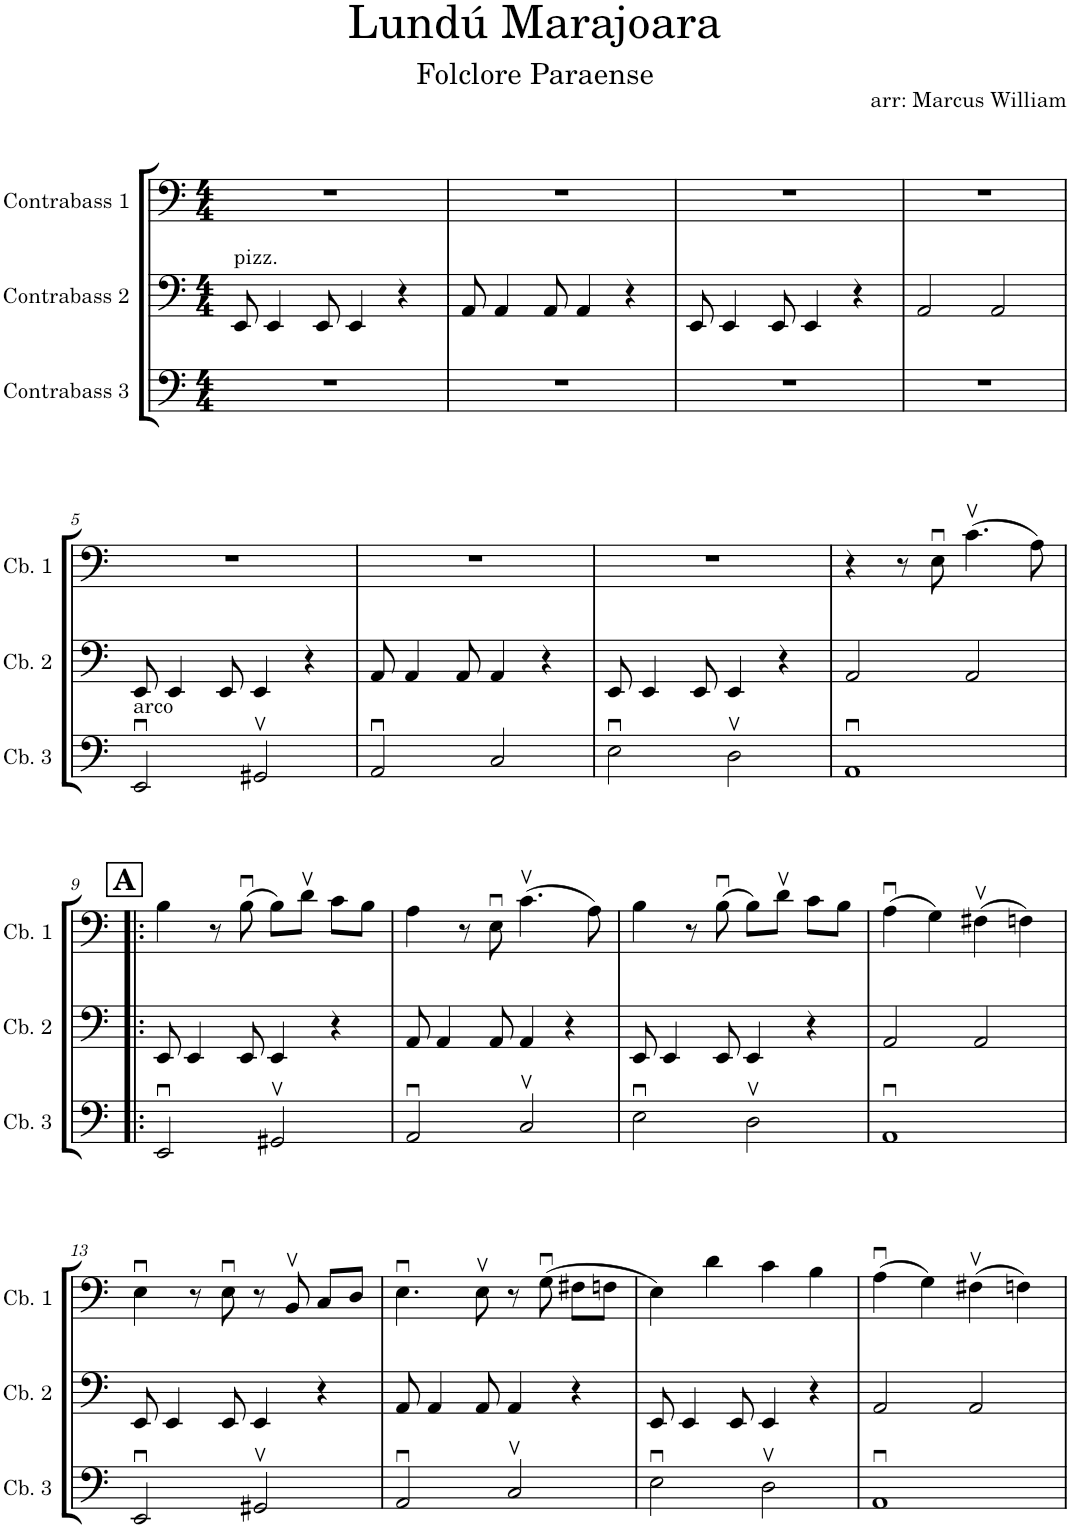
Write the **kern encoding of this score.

**kern	**kern	**kern
*part3	*part2	*part1
*staff3	*staff2	*staff1
*I"Contrabass 3	*I"Contrabass 2	*I"Contrabass 1
*I'Cb. 3	*I'Cb. 2	*I'Cb. 1
*clefF4	*clefF4	*clefF4
*Trd7c12	*Trd7c12	*Trd7c12
*k[]	*k[]	*k[]
*M4/4	*M4/4	*M4/4
=1	=1	=1
!	!LO:TX:a:t=pizz.	!
1r	8EE/	1r
.	4EE/	.
.	8EE/	.
.	4EE/	.
.	4r	.
=2	=2	=2
1r	8AA/	1r
.	4AA/	.
.	8AA/	.
.	4AA/	.
.	4r	.
=3	=3	=3
1r	8EE/	1r
.	4EE/	.
.	8EE/	.
.	4EE/	.
.	4r	.
=4	=4	=4
1r	2AA/	1r
.	2AA/	.
!!LO:LB:g=z
=5	=5	=5
!LO:TX:a:t=arco	!	!
2EEu/	8EE/	1r
.	4EE/	.
.	8EE/	.
2GG#Xv/	4EE/	.
.	4r	.
=6	=6	=6
2AAu/	8AA/	1r
.	4AA/	.
.	8AA/	.
2C/	4AA/	.
.	4r	.
=7	=7	=7
2Eu\	8EE/	1r
.	4EE/	.
.	8EE/	.
2Dv\	4EE/	.
.	4r	.
=8	=8	=8
1AAu	2AA/	4r
.	.	8r
.	.	8Eu\
.	2AA/	(4.cv\
.	.	8A\)
!!LO:LB:g=z
!!LO:REH:place=s1:a:B:cj:fs=14:t=A
=9!|:	=9!|:	=9!|:
2EEu/	8EE/	4B\
.	4EE/	.
.	.	8r
.	8EE/	(8Bu\
2GG#Xv/	4EE/	8B\L)
.	.	8dv\J
.	4r	8c\L
.	.	8B\J
=10	=10	=10
2AAu/	8AA/	4A\
.	4AA/	.
.	.	8r
.	8AA/	8Eu\
2Cv/	4AA/	(4.cv\
.	4r	.
.	.	8A\)
=11	=11	=11
2Eu\	8EE/	4B\
.	4EE/	.
.	.	8r
.	8EE/	(8Bu\
2Dv\	4EE/	8B\L)
.	.	8dv\J
.	4r	8c\L
.	.	8B\J
=12	=12	=12
1AAu	2AA/	(4Au\
.	.	4G\)
.	2AA/	(4F#Xv\
.	.	4Fn\)
!!LO:LB:g=z
=13	=13	=13
2EEu/	8EE/	4Eu\
.	4EE/	.
.	.	8r
.	8EE/	8Eu\
2GG#Xv/	4EE/	8r
.	.	8BBv/
.	4r	8C/L
.	.	8D/J
=14	=14	=14
2AAu/	8AA/	4.Eu\
.	4AA/	.
.	8AA/	8Ev\
2Cv/	4AA/	8r
.	.	(8Gu\
.	4r	8F#X\L
.	.	8Fn\J
=15	=15	=15
2Eu\	8EE/	4E\)
.	4EE/	.
.	.	4d\
.	8EE/	.
2Dv\	4EE/	4c\
.	4r	4B\
=16	=16	=16
1AAu	2AA/	(4Au\
.	.	4G\)
.	2AA/	(4F#Xv\
.	.	4Fn\)
=	=	=
*-	*-	*-
